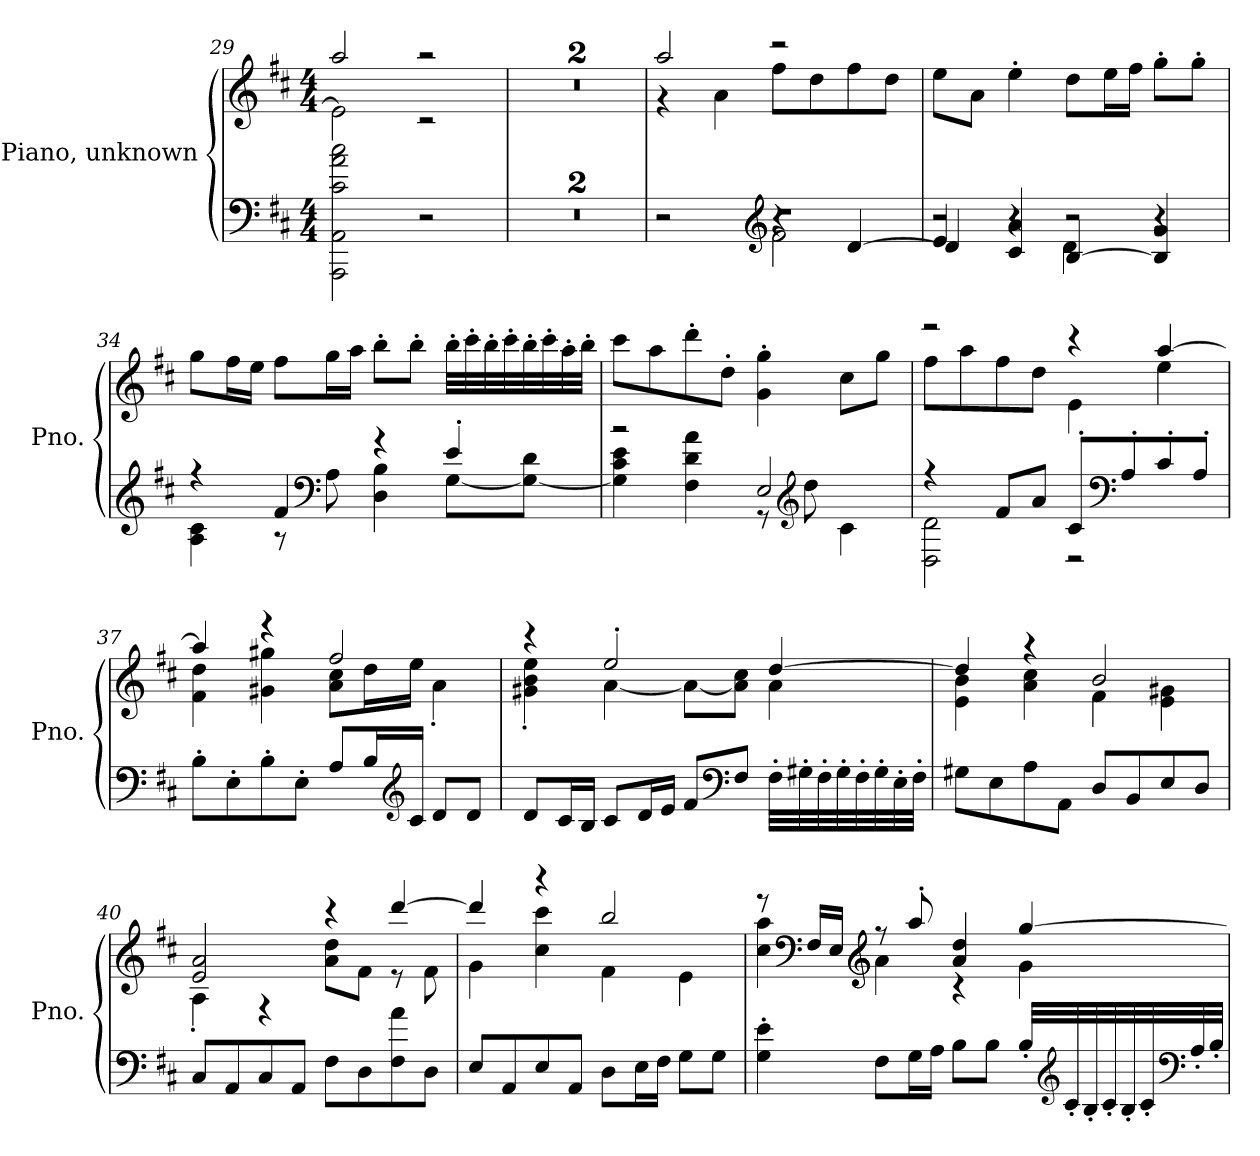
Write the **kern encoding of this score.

**kern	**kern
*part1	*part1
*staff2	*staff1
*I"Piano, unknown	*
*I'Pno.	*
!!LO:LB:g=z
*clefF4	*clefG2
*k[f#c#]	*k[f#c#]
*M4/4	*M4/4
=29	=29
*	*^
2AAA\ 2AA\ 2c#\ 2a\ 2cc#\	2aa/	2e\]
2r	2r	2r
*	*v	*v
=30	=30
1r	1r
=31	=31
1r	1r
=32	=32
*^	*^
*	*^	*	*
1r	2r	2r	2aa/	4r
.	.	.	.	4a\
*clefG2	*	*	*	*
.	2f#\	4r	2r	8ff#\L
.	.	.	.	8dd\
.	.	[4d/	.	8ff#\
.	.	.	.	8dd\J
*	*	*	*v	*v
=33	=33	=33	=33
4e/	2r	4d/]	8ee\L
.	.	.	8a\J
4c#/ 4a/	.	4r	4ee'\
[4B/	4d\	2r	8dd\L
.	.	.	16ee\L
.	.	.	16ff#\JJ
4B/] 4g/	4r	.	8gg'\L
.	.	.	8gg'\J
*	*v	*v	*
!!LO:LB:g=z
=34	=34	=34
4r	4A\ 4c#\	8gg\L
.	.	16ff#\L
.	.	16ee\JJ
4f#/	8r	8ff#\L
*clefF4	*	*
.	8A\	16gg\L
.	.	16aa\JJ
4r	4D\ 4B\	8bb'\L
.	.	8bb'\J
4e'/	[8G\L	32bb'\LLL
.	.	32ccc#'\
.	.	32bb'\
.	.	32ccc#'\
.	8G\_ 8d\J	32bb'\
.	.	32ccc#'\
.	.	32aa'\
.	.	32bb'\JJJ
=35	=35	=35
2r	4G\] 4c#\ 4e\	8ccc#\L
.	.	8aa\
.	4F#\ 4d\ 4a\	8ddd'\
.	.	8dd'\J
2E/	8r	4g\' 4gg\'
*clefG2	*	*
.	8dd\	.
.	4c#\	8cc#\L
.	.	8gg\J
=36	=36	=36
*	*	*^
4r	2D\ 2d\	2r	8ff#\L
.	.	.	8aa\
8f#/L	.	.	8ff#\
8a/J	.	.	8dd\J
8c#'/L	2r	4r	4e\
*clefF4	*	*	*
8A'/	.	.	.
8c#'/	.	[4aa/	4ee\
8A'/J	.	.	.
*v	*v	*	*
!!LO:LB:g=z	!!
=37	=37	=37
8B'\L	4aa/]	4f#\ 4dd\
8E'\	.	.
8B'\	4r	4g#X\ 4gg#X\
8E'\J	.	.
8A/L	2ff#/	8a\ 8cc#\L
16B/L	.	16dd\L
*clefG2	*	*
16c#/JJ	.	16ee\JJ
8d/L	.	4a'\
8d/J	.	.
=38	=38	=38
8d/L	4r	4g#X\' 4b\' 4ee\'
16c#/L	.	.
16B/JJ	.	.
8c#/L	2ee'/	[4a\
16d/L	.	.
16e/JJ	.	.
8f#/L	.	8a\L_
*clefF4	*	*
8F#/J	.	8a\] 8cc#\J
32F#'\LLL	[4dd/	4a\
32G#X'\	.	.
32F#'\	.	.
32G#'\	.	.
32F#'\	.	.
32G#'\	.	.
32E'\	.	.
32F#'\JJJ	.	.
=39	=39	=39
8G#X\L	4dd/]	4e\ 4b\
8E\	.	.
8A\	4r	4a\ 4cc#\
8AA\J	.	.
8D/L	2b/	4f#\
8BB/	.	.
8E/	.	4e\ 4g#X\
8D/J	.	.
!!LO:LB:g=z	!!
=40	=40	=40
8C#/L	2e/ 2a/	4A'\
8AA/	.	.
8C#/	.	4r
8AA/J	.	.
8F#\L	4r	8a\ 8dd\L
8D\	.	8f#\J
8F#\ 8a\	[4ddd/	8r
8D\J	.	8f#\
=41	=41	=41
8E/L	4ddd/]	4g\
8AA/	.	.
8E/	4r	4cc#\ 4ccc#\
8AA/J	.	.
8D\L	2bb/	4f#\
16E\L	.	.
16F#\JJ	.	.
8G\L	.	4e\
8G\J	.	.
=42	=42	=42
4G\' 4e\'	8r	4cc#\ 4aa\
*	*clefF4	*
.	16F#/LL	.
.	16E/JJ	.
*	*clefG2	*
8F#\L	8r	4a\
16G\L	8aa'/	.
16A\JJ	.	.
8B\L	4a/ 4dd/	4r
8B\J	.	.
32B'/LLL	[4gg/	4g\
*clefG2	*	*
32c#'/	.	.
32B'/	.	.
32c#'/	.	.
32B'/	.	.
32c#'/	.	.
*clefF4	*	*
32A'/	.	.
32B'/JJJ	.	.
*	*v	*v
=	=
*-	*-
